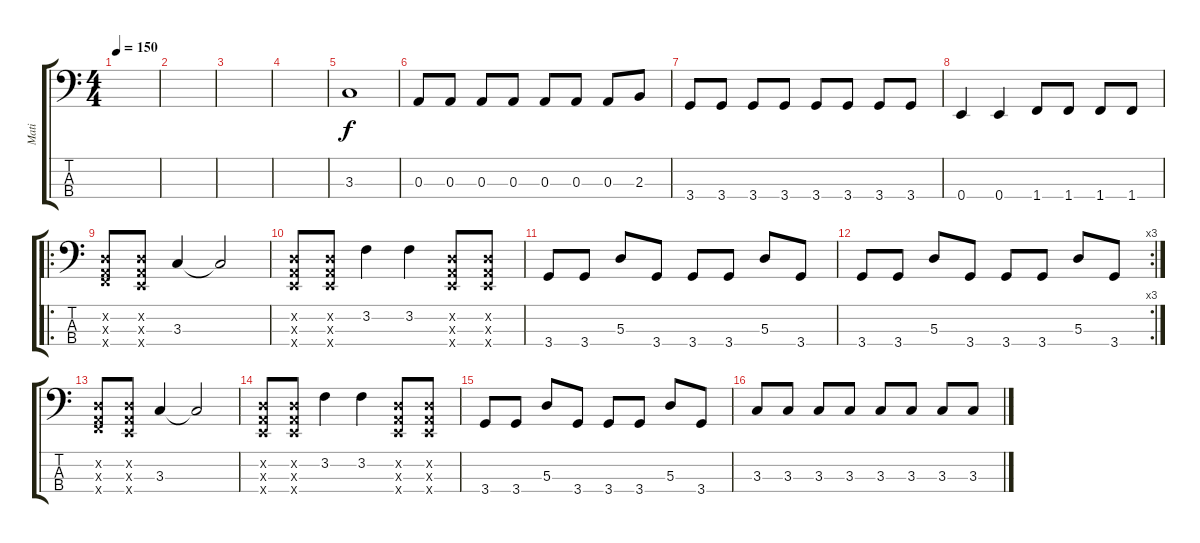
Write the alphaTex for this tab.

\track ("Mati" "Mati") {instrument electricbasspick}
\staff {score tabs}
\tuning (G2 D2 A1 E1) {hide}
\ts (4 4)
\tempo 150
\clef f4
\ks c
|
|
|
|
3.3.1 |
0.3.8 0.3.8 0.3.8 0.3.8 0.3.8 0.3.8 0.3.8 2.3.8 |
3.4.8 3.4.8 3.4.8 3.4.8 3.4.8 3.4.8 3.4.8 3.4.8 |
0.4.4 0.4.4 1.4.8 1.4.8 1.4.8 1.4.8 |
\ro
(0.2{x} 0.3{x} 1.4{x}).8 (0.2{x} 0.3{x} 0.4{x}).8 3.3.4 3.3{t}.2 |
(0.2{x} 0.3{x} 0.4{x}).8 (0.2{x} 0.3{x} 0.4{x}).8 3.2.4 3.2.4 (0.2{x} 0.3{x} 0.4{x}).8 (0.2{x} 0.3{x} 0.4{x}).8 |
3.4.8 3.4.8 5.3.8 3.4.8 3.4.8 3.4.8 5.3.8 3.4.8 |
\rc 3
3.4.8 3.4.8 5.3.8 3.4.8 3.4.8 3.4.8 5.3.8 3.4.8 |
(0.2{x} 0.3{x} 1.4{x}).8 (0.2{x} 0.3{x} 0.4{x}).8 3.3.4 3.3{t}.2 |
(0.2{x} 0.3{x} 0.4{x}).8 (0.2{x} 0.3{x} 0.4{x}).8 3.2.4 3.2.4 (0.2{x} 0.3{x} 0.4{x}).8 (0.2{x} 0.3{x} 0.4{x}).8 |
3.4.8 3.4.8 5.3.8 3.4.8 3.4.8 3.4.8 5.3.8 3.4.8 |
3.3.8 3.3.8 3.3.8 3.3.8 3.3.8 3.3.8 3.3.8 3.3.8
